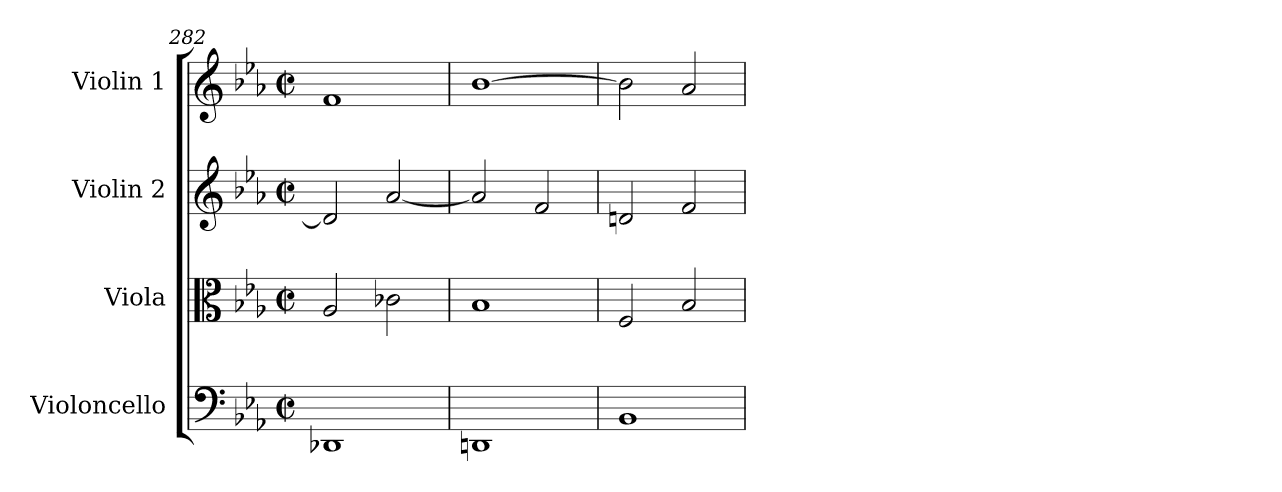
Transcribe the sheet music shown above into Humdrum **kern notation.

**kern	**kern	**kern	**kern
*part4	*part3	*part2	*part1
*staff4	*staff3	*staff2	*staff1
*I"Violoncello	*I"Viola	*I"Violin 2	*I"Violin 1
*I'Vc	*I'Vla	*I'Vln	*I'Vln
*clefF4	*clefC3	*clefG2	*clefG2
*k[b-e-a-]	*k[b-e-a-]	*k[b-e-a-]	*k[b-e-a-]
*M2/2	*M2/2	*M2/2	*M2/2
*met(c|)	*met(c|)	*met(c|)	*met(c|)
=282	=282	=282	=282
1DD-X	2A-/	2d-/]	1f
.	2c-X\	[2a-/	.
=283	=283	=283	=283
1DDn	1B-	2a-/]	[1b-
.	.	2f/	.
=284	=284	=284	=284
1BB-	2F/	2dn/	2b-\]
.	2B-/	2f/	2a-/
=	=	=	=
*-	*-	*-	*-
